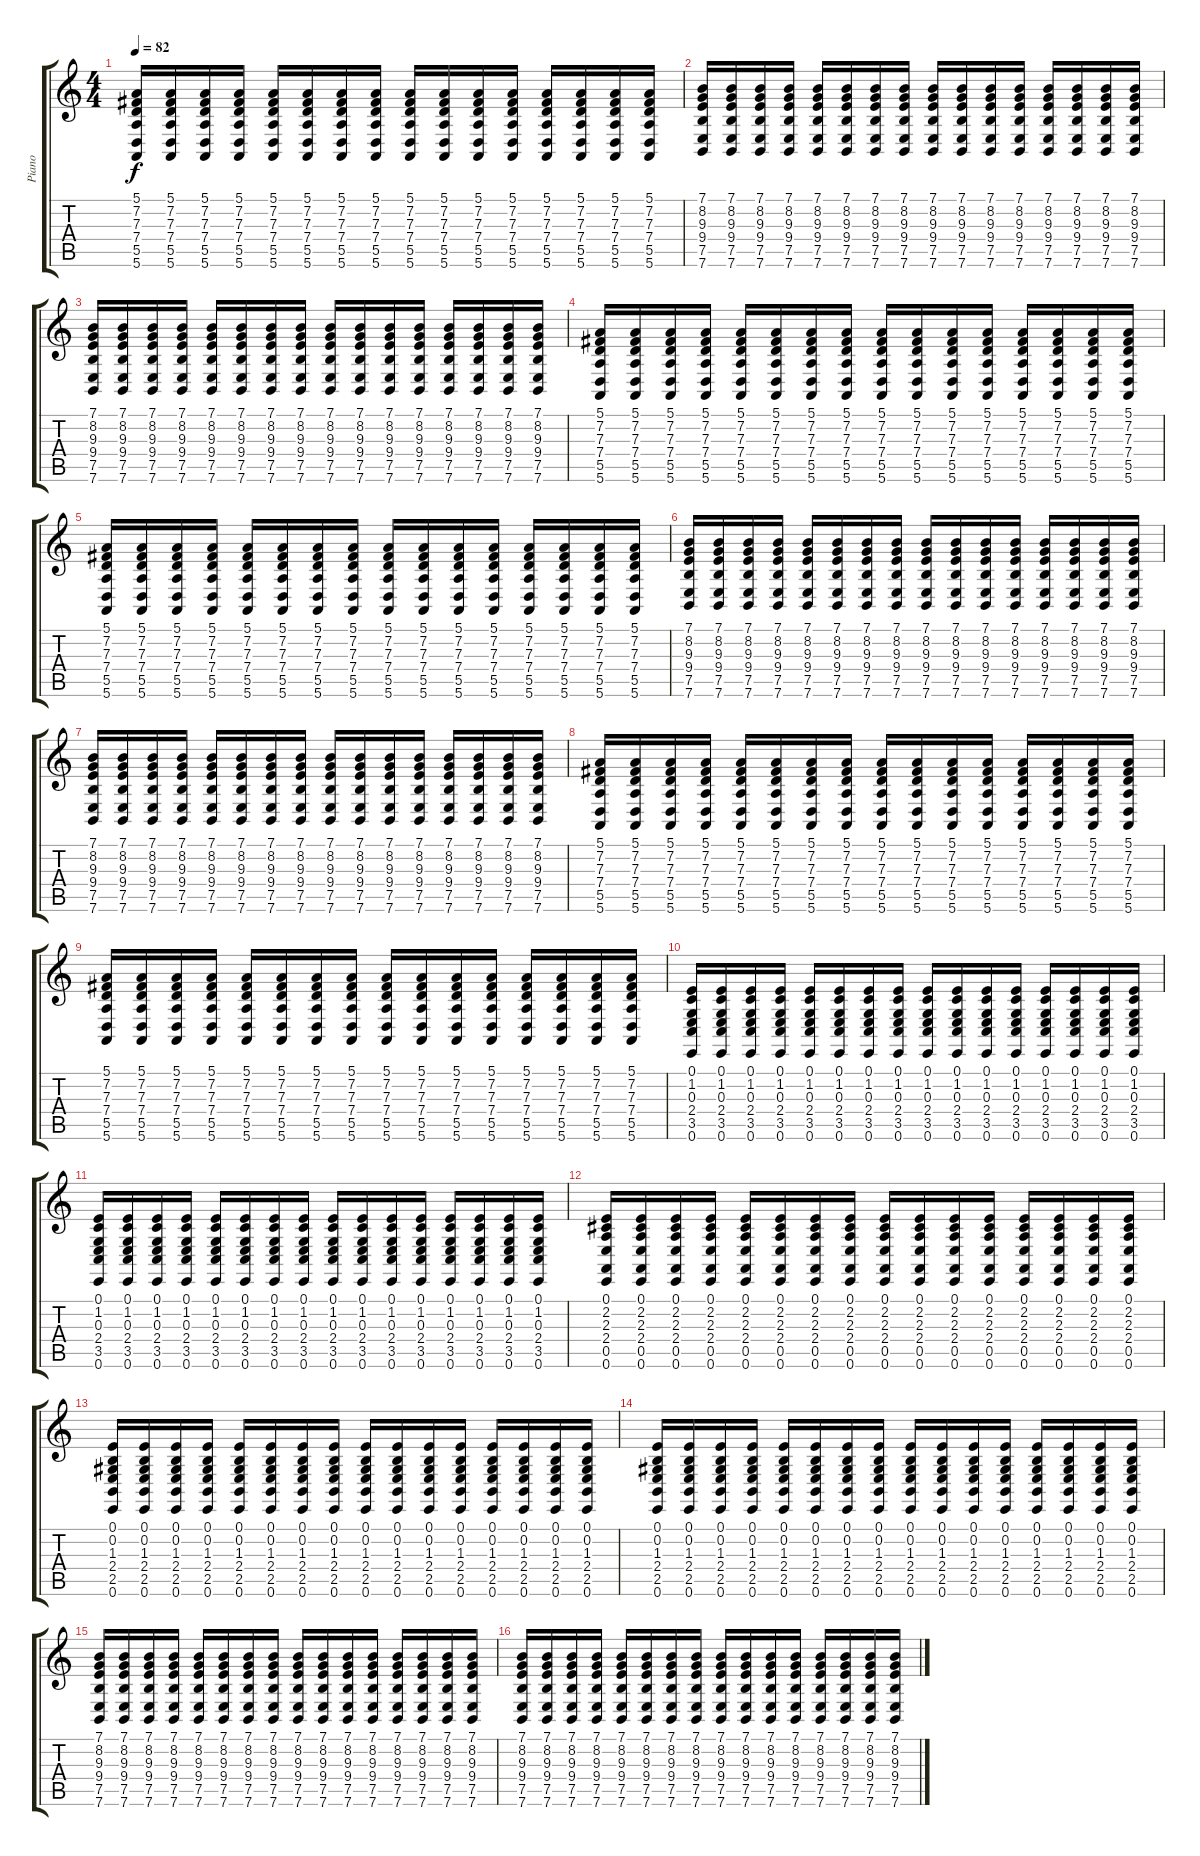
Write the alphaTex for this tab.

\track ("Piano" "Piano") {instrument brightacousticpiano}
\staff {score tabs}
\tuning (E4 B3 G3 D3 A2 E2) {hide}
\ts (4 4)
\tempo 82
\clef g2
\ks c
(5.1 7.2 7.3 7.4 5.5 5.6).16{dy f} (5.1 7.2 7.3 7.4 5.5 5.6).16 (5.1 7.2 7.3 7.4 5.5 5.6).16 (5.1 7.2 7.3 7.4 5.5 5.6).16 (5.1 7.2 7.3 7.4 5.5 5.6).16 (5.1 7.2 7.3 7.4 5.5 5.6).16 (5.1 7.2 7.3 7.4 5.5 5.6).16 (5.1 7.2 7.3 7.4 5.5 5.6).16 (5.1 7.2 7.3 7.4 5.5 5.6).16 (5.1 7.2 7.3 7.4 5.5 5.6).16 (5.1 7.2 7.3 7.4 5.5 5.6).16 (5.1 7.2 7.3 7.4 5.5 5.6).16 (5.1 7.2 7.3 7.4 5.5 5.6).16 (5.1 7.2 7.3 7.4 5.5 5.6).16 (5.1 7.2 7.3 7.4 5.5 5.6).16 (5.1 7.2 7.3 7.4 5.5 5.6).16 |
(7.1 8.2 9.3 9.4 7.5 7.6).16 (7.1 8.2 9.3 9.4 7.5 7.6).16 (7.1 8.2 9.3 9.4 7.5 7.6).16 (7.1 8.2 9.3 9.4 7.5 7.6).16 (7.1 8.2 9.3 9.4 7.5 7.6).16 (7.1 8.2 9.3 9.4 7.5 7.6).16 (7.1 8.2 9.3 9.4 7.5 7.6).16 (7.1 8.2 9.3 9.4 7.5 7.6).16 (7.1 8.2 9.3 9.4 7.5 7.6).16 (7.1 8.2 9.3 9.4 7.5 7.6).16 (7.1 8.2 9.3 9.4 7.5 7.6).16 (7.1 8.2 9.3 9.4 7.5 7.6).16 (7.1 8.2 9.3 9.4 7.5 7.6).16 (7.1 8.2 9.3 9.4 7.5 7.6).16 (7.1 8.2 9.3 9.4 7.5 7.6).16 (7.1 8.2 9.3 9.4 7.5 7.6).16 |
(7.1 8.2 9.3 9.4 7.5 7.6).16 (7.1 8.2 9.3 9.4 7.5 7.6).16 (7.1 8.2 9.3 9.4 7.5 7.6).16 (7.1 8.2 9.3 9.4 7.5 7.6).16 (7.1 8.2 9.3 9.4 7.5 7.6).16 (7.1 8.2 9.3 9.4 7.5 7.6).16 (7.1 8.2 9.3 9.4 7.5 7.6).16 (7.1 8.2 9.3 9.4 7.5 7.6).16 (7.1 8.2 9.3 9.4 7.5 7.6).16 (7.1 8.2 9.3 9.4 7.5 7.6).16 (7.1 8.2 9.3 9.4 7.5 7.6).16 (7.1 8.2 9.3 9.4 7.5 7.6).16 (7.1 8.2 9.3 9.4 7.5 7.6).16 (7.1 8.2 9.3 9.4 7.5 7.6).16 (7.1 8.2 9.3 9.4 7.5 7.6).16 (7.1 8.2 9.3 9.4 7.5 7.6).16 |
(5.1 7.2 7.3 7.4 5.5 5.6).16 (5.1 7.2 7.3 7.4 5.5 5.6).16 (5.1 7.2 7.3 7.4 5.5 5.6).16 (5.1 7.2 7.3 7.4 5.5 5.6).16 (5.1 7.2 7.3 7.4 5.5 5.6).16 (5.1 7.2 7.3 7.4 5.5 5.6).16 (5.1 7.2 7.3 7.4 5.5 5.6).16 (5.1 7.2 7.3 7.4 5.5 5.6).16 (5.1 7.2 7.3 7.4 5.5 5.6).16 (5.1 7.2 7.3 7.4 5.5 5.6).16 (5.1 7.2 7.3 7.4 5.5 5.6).16 (5.1 7.2 7.3 7.4 5.5 5.6).16 (5.1 7.2 7.3 7.4 5.5 5.6).16 (5.1 7.2 7.3 7.4 5.5 5.6).16 (5.1 7.2 7.3 7.4 5.5 5.6).16 (5.1 7.2 7.3 7.4 5.5 5.6).16 |
(5.1 7.2 7.3 7.4 5.5 5.6).16 (5.1 7.2 7.3 7.4 5.5 5.6).16 (5.1 7.2 7.3 7.4 5.5 5.6).16 (5.1 7.2 7.3 7.4 5.5 5.6).16 (5.1 7.2 7.3 7.4 5.5 5.6).16 (5.1 7.2 7.3 7.4 5.5 5.6).16 (5.1 7.2 7.3 7.4 5.5 5.6).16 (5.1 7.2 7.3 7.4 5.5 5.6).16 (5.1 7.2 7.3 7.4 5.5 5.6).16 (5.1 7.2 7.3 7.4 5.5 5.6).16 (5.1 7.2 7.3 7.4 5.5 5.6).16 (5.1 7.2 7.3 7.4 5.5 5.6).16 (5.1 7.2 7.3 7.4 5.5 5.6).16 (5.1 7.2 7.3 7.4 5.5 5.6).16 (5.1 7.2 7.3 7.4 5.5 5.6).16 (5.1 7.2 7.3 7.4 5.5 5.6).16 |
(7.1 8.2 9.3 9.4 7.5 7.6).16 (7.1 8.2 9.3 9.4 7.5 7.6).16 (7.1 8.2 9.3 9.4 7.5 7.6).16 (7.1 8.2 9.3 9.4 7.5 7.6).16 (7.1 8.2 9.3 9.4 7.5 7.6).16 (7.1 8.2 9.3 9.4 7.5 7.6).16 (7.1 8.2 9.3 9.4 7.5 7.6).16 (7.1 8.2 9.3 9.4 7.5 7.6).16 (7.1 8.2 9.3 9.4 7.5 7.6).16 (7.1 8.2 9.3 9.4 7.5 7.6).16 (7.1 8.2 9.3 9.4 7.5 7.6).16 (7.1 8.2 9.3 9.4 7.5 7.6).16 (7.1 8.2 9.3 9.4 7.5 7.6).16 (7.1 8.2 9.3 9.4 7.5 7.6).16 (7.1 8.2 9.3 9.4 7.5 7.6).16 (7.1 8.2 9.3 9.4 7.5 7.6).16 |
(7.1 8.2 9.3 9.4 7.5 7.6).16 (7.1 8.2 9.3 9.4 7.5 7.6).16 (7.1 8.2 9.3 9.4 7.5 7.6).16 (7.1 8.2 9.3 9.4 7.5 7.6).16 (7.1 8.2 9.3 9.4 7.5 7.6).16 (7.1 8.2 9.3 9.4 7.5 7.6).16 (7.1 8.2 9.3 9.4 7.5 7.6).16 (7.1 8.2 9.3 9.4 7.5 7.6).16 (7.1 8.2 9.3 9.4 7.5 7.6).16 (7.1 8.2 9.3 9.4 7.5 7.6).16 (7.1 8.2 9.3 9.4 7.5 7.6).16 (7.1 8.2 9.3 9.4 7.5 7.6).16 (7.1 8.2 9.3 9.4 7.5 7.6).16 (7.1 8.2 9.3 9.4 7.5 7.6).16 (7.1 8.2 9.3 9.4 7.5 7.6).16 (7.1 8.2 9.3 9.4 7.5 7.6).16 |
(5.1 7.2 7.3 7.4 5.5 5.6).16 (5.1 7.2 7.3 7.4 5.5 5.6).16 (5.1 7.2 7.3 7.4 5.5 5.6).16 (5.1 7.2 7.3 7.4 5.5 5.6).16 (5.1 7.2 7.3 7.4 5.5 5.6).16 (5.1 7.2 7.3 7.4 5.5 5.6).16 (5.1 7.2 7.3 7.4 5.5 5.6).16 (5.1 7.2 7.3 7.4 5.5 5.6).16 (5.1 7.2 7.3 7.4 5.5 5.6).16 (5.1 7.2 7.3 7.4 5.5 5.6).16 (5.1 7.2 7.3 7.4 5.5 5.6).16 (5.1 7.2 7.3 7.4 5.5 5.6).16 (5.1 7.2 7.3 7.4 5.5 5.6).16 (5.1 7.2 7.3 7.4 5.5 5.6).16 (5.1 7.2 7.3 7.4 5.5 5.6).16 (5.1 7.2 7.3 7.4 5.5 5.6).16 |
(5.1 7.2 7.3 7.4 5.5 5.6).16 (5.1 7.2 7.3 7.4 5.5 5.6).16 (5.1 7.2 7.3 7.4 5.5 5.6).16 (5.1 7.2 7.3 7.4 5.5 5.6).16 (5.1 7.2 7.3 7.4 5.5 5.6).16 (5.1 7.2 7.3 7.4 5.5 5.6).16 (5.1 7.2 7.3 7.4 5.5 5.6).16 (5.1 7.2 7.3 7.4 5.5 5.6).16 (5.1 7.2 7.3 7.4 5.5 5.6).16 (5.1 7.2 7.3 7.4 5.5 5.6).16 (5.1 7.2 7.3 7.4 5.5 5.6).16 (5.1 7.2 7.3 7.4 5.5 5.6).16 (5.1 7.2 7.3 7.4 5.5 5.6).16 (5.1 7.2 7.3 7.4 5.5 5.6).16 (5.1 7.2 7.3 7.4 5.5 5.6).16 (5.1 7.2 7.3 7.4 5.5 5.6).16 |
(0.1 1.2 0.3 2.4 3.5 0.6).16 (0.1 1.2 0.3 2.4 3.5 0.6).16 (0.1 1.2 0.3 2.4 3.5 0.6).16 (0.1 1.2 0.3 2.4 3.5 0.6).16 (0.1 1.2 0.3 2.4 3.5 0.6).16 (0.1 1.2 0.3 2.4 3.5 0.6).16 (0.1 1.2 0.3 2.4 3.5 0.6).16 (0.1 1.2 0.3 2.4 3.5 0.6).16 (0.1 1.2 0.3 2.4 3.5 0.6).16 (0.1 1.2 0.3 2.4 3.5 0.6).16 (0.1 1.2 0.3 2.4 3.5 0.6).16 (0.1 1.2 0.3 2.4 3.5 0.6).16 (0.1 1.2 0.3 2.4 3.5 0.6).16 (0.1 1.2 0.3 2.4 3.5 0.6).16 (0.1 1.2 0.3 2.4 3.5 0.6).16 (0.1 1.2 0.3 2.4 3.5 0.6).16 |
(0.1 1.2 0.3 2.4 3.5 0.6).16 (0.1 1.2 0.3 2.4 3.5 0.6).16 (0.1 1.2 0.3 2.4 3.5 0.6).16 (0.1 1.2 0.3 2.4 3.5 0.6).16 (0.1 1.2 0.3 2.4 3.5 0.6).16 (0.1 1.2 0.3 2.4 3.5 0.6).16 (0.1 1.2 0.3 2.4 3.5 0.6).16 (0.1 1.2 0.3 2.4 3.5 0.6).16 (0.1 1.2 0.3 2.4 3.5 0.6).16 (0.1 1.2 0.3 2.4 3.5 0.6).16 (0.1 1.2 0.3 2.4 3.5 0.6).16 (0.1 1.2 0.3 2.4 3.5 0.6).16 (0.1 1.2 0.3 2.4 3.5 0.6).16 (0.1 1.2 0.3 2.4 3.5 0.6).16 (0.1 1.2 0.3 2.4 3.5 0.6).16 (0.1 1.2 0.3 2.4 3.5 0.6).16 |
(0.1 2.2 2.3 2.4 0.5 0.6).16 (0.1 2.2 2.3 2.4 0.5 0.6).16 (0.1 2.2 2.3 2.4 0.5 0.6).16 (0.1 2.2 2.3 2.4 0.5 0.6).16 (0.1 2.2 2.3 2.4 0.5 0.6).16 (0.1 2.2 2.3 2.4 0.5 0.6).16 (0.1 2.2 2.3 2.4 0.5 0.6).16 (0.1 2.2 2.3 2.4 0.5 0.6).16 (0.1 2.2 2.3 2.4 0.5 0.6).16 (0.1 2.2 2.3 2.4 0.5 0.6).16 (0.1 2.2 2.3 2.4 0.5 0.6).16 (0.1 2.2 2.3 2.4 0.5 0.6).16 (0.1 2.2 2.3 2.4 0.5 0.6).16 (0.1 2.2 2.3 2.4 0.5 0.6).16 (0.1 2.2 2.3 2.4 0.5 0.6).16 (0.1 2.2 2.3 2.4 0.5 0.6).16 |
(0.1 0.2 1.3 2.4 2.5 0.6).16 (0.1 0.2 1.3 2.4 2.5 0.6).16 (0.1 0.2 1.3 2.4 2.5 0.6).16 (0.1 0.2 1.3 2.4 2.5 0.6).16 (0.1 0.2 1.3 2.4 2.5 0.6).16 (0.1 0.2 1.3 2.4 2.5 0.6).16 (0.1 0.2 1.3 2.4 2.5 0.6).16 (0.1 0.2 1.3 2.4 2.5 0.6).16 (0.1 0.2 1.3 2.4 2.5 0.6).16 (0.1 0.2 1.3 2.4 2.5 0.6).16 (0.1 0.2 1.3 2.4 2.5 0.6).16 (0.1 0.2 1.3 2.4 2.5 0.6).16 (0.1 0.2 1.3 2.4 2.5 0.6).16 (0.1 0.2 1.3 2.4 2.5 0.6).16 (0.1 0.2 1.3 2.4 2.5 0.6).16 (0.1 0.2 1.3 2.4 2.5 0.6).16 |
(0.1 0.2 1.3 2.4 2.5 0.6).16 (0.1 0.2 1.3 2.4 2.5 0.6).16 (0.1 0.2 1.3 2.4 2.5 0.6).16 (0.1 0.2 1.3 2.4 2.5 0.6).16 (0.1 0.2 1.3 2.4 2.5 0.6).16 (0.1 0.2 1.3 2.4 2.5 0.6).16 (0.1 0.2 1.3 2.4 2.5 0.6).16 (0.1 0.2 1.3 2.4 2.5 0.6).16 (0.1 0.2 1.3 2.4 2.5 0.6).16 (0.1 0.2 1.3 2.4 2.5 0.6).16 (0.1 0.2 1.3 2.4 2.5 0.6).16 (0.1 0.2 1.3 2.4 2.5 0.6).16 (0.1 0.2 1.3 2.4 2.5 0.6).16 (0.1 0.2 1.3 2.4 2.5 0.6).16 (0.1 0.2 1.3 2.4 2.5 0.6).16 (0.1 0.2 1.3 2.4 2.5 0.6).16 |
(7.1 8.2 9.3 9.4 7.5 7.6).16 (7.1 8.2 9.3 9.4 7.5 7.6).16 (7.1 8.2 9.3 9.4 7.5 7.6).16 (7.1 8.2 9.3 9.4 7.5 7.6).16 (7.1 8.2 9.3 9.4 7.5 7.6).16 (7.1 8.2 9.3 9.4 7.5 7.6).16 (7.1 8.2 9.3 9.4 7.5 7.6).16 (7.1 8.2 9.3 9.4 7.5 7.6).16 (7.1 8.2 9.3 9.4 7.5 7.6).16 (7.1 8.2 9.3 9.4 7.5 7.6).16 (7.1 8.2 9.3 9.4 7.5 7.6).16 (7.1 8.2 9.3 9.4 7.5 7.6).16 (7.1 8.2 9.3 9.4 7.5 7.6).16 (7.1 8.2 9.3 9.4 7.5 7.6).16 (7.1 8.2 9.3 9.4 7.5 7.6).16 (7.1 8.2 9.3 9.4 7.5 7.6).16 |
(7.1 8.2 9.3 9.4 7.5 7.6).16 (7.1 8.2 9.3 9.4 7.5 7.6).16 (7.1 8.2 9.3 9.4 7.5 7.6).16 (7.1 8.2 9.3 9.4 7.5 7.6).16 (7.1 8.2 9.3 9.4 7.5 7.6).16 (7.1 8.2 9.3 9.4 7.5 7.6).16 (7.1 8.2 9.3 9.4 7.5 7.6).16 (7.1 8.2 9.3 9.4 7.5 7.6).16 (7.1 8.2 9.3 9.4 7.5 7.6).16 (7.1 8.2 9.3 9.4 7.5 7.6).16 (7.1 8.2 9.3 9.4 7.5 7.6).16 (7.1 8.2 9.3 9.4 7.5 7.6).16 (7.1 8.2 9.3 9.4 7.5 7.6).16 (7.1 8.2 9.3 9.4 7.5 7.6).16 (7.1 8.2 9.3 9.4 7.5 7.6).16 (7.1 8.2 9.3 9.4 7.5 7.6).16
